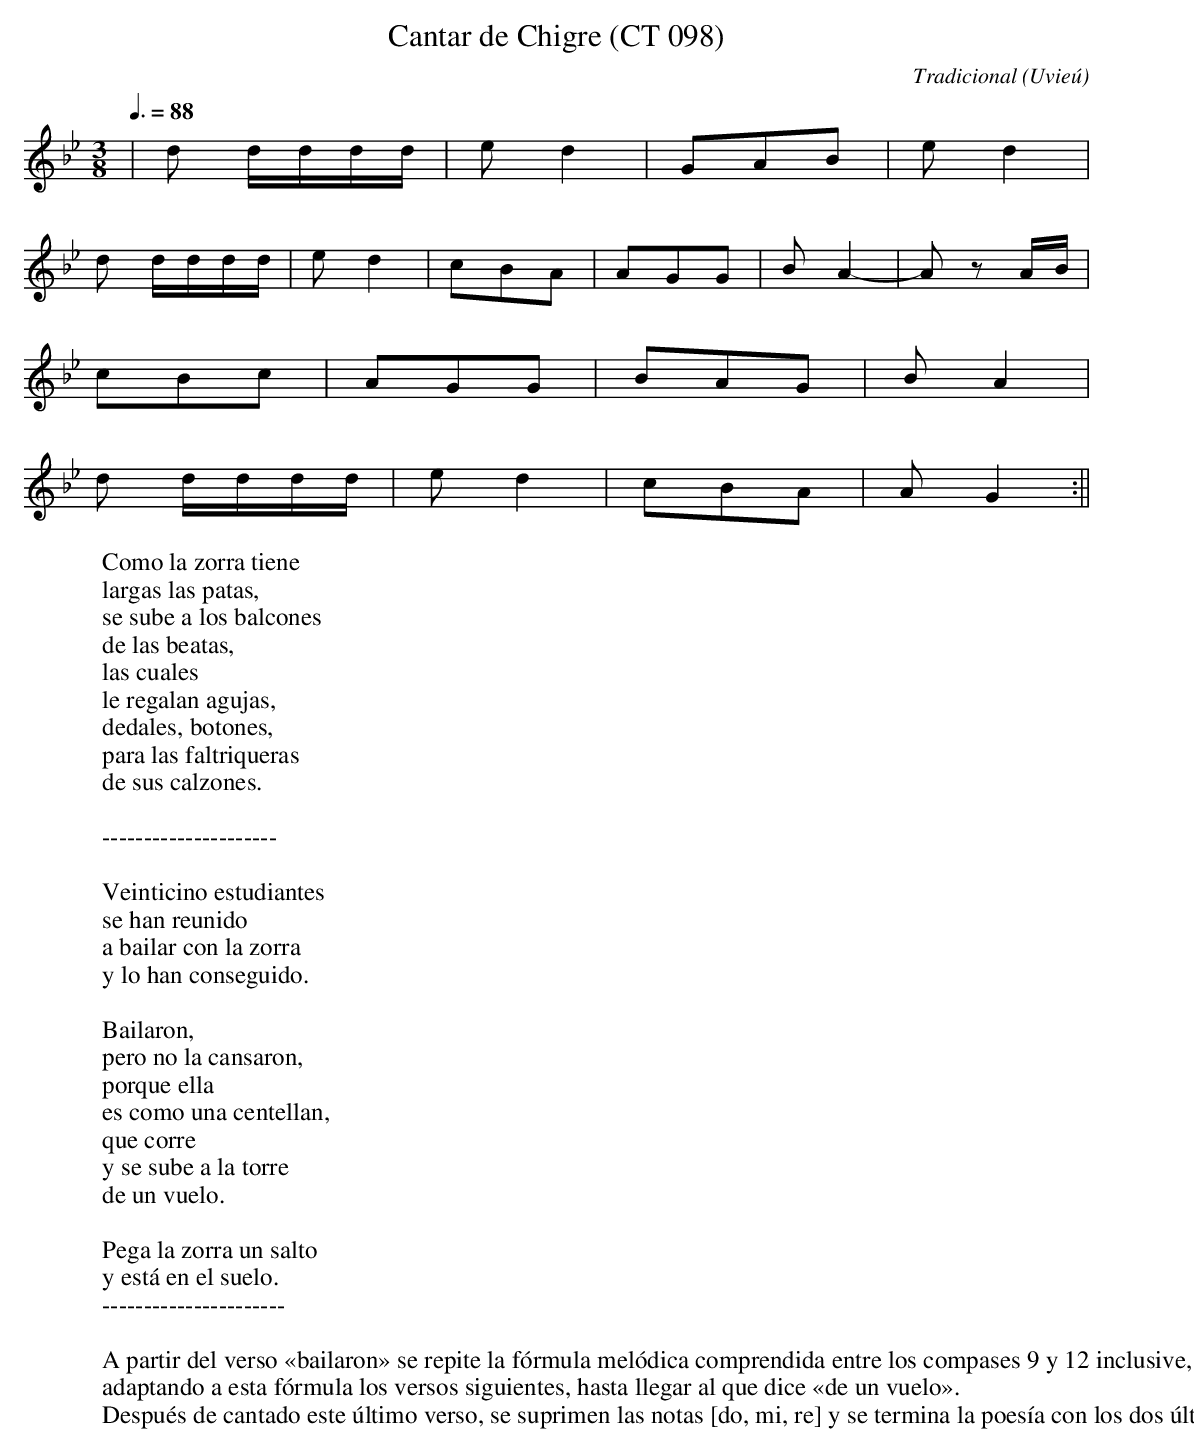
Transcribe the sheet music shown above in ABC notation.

X:1
T:Cantar de Chigre (CT 098)
C:Tradicional
O:Uvieú
M:3/8
L:1/8
Q:3/8=88
W:Como la zorra tiene
W:largas las patas,
W:se sube a los balcones
W:de las beatas,
W:las cuales
W:le regalan agujas,
W:dedales, botones,
W:para las faltriqueras
W:de sus calzones.
W:
W:---------------------
W:
W:Veinticino estudiantes
W:se han reunido
W:a bailar con la zorra
W:y lo han conseguido.
W:
W:Bailaron,
W:pero no la cansaron,
W:porque ella
W:es como una centellan,
W:que corre
W:y se sube a la torre
W:de un vuelo.
W:
W:Pega la zorra un salto
W:y está en el suelo.
W:----------------------
W:
W:A partir del verso «bailaron» se repite la fórmula melódica comprendida entre los compases 9 y 12 inclusive,
W:adaptando a esta fórmula los versos siguientes, hasta llegar al que dice «de un vuelo».
W:Después de cantado este último verso, se suprimen las notas [do, mi, re] y se termina la poesía con los dos últimos grupos rítimicos de la melodía, según aparecen en la transcripción.
K:Gm
|d d/d/d/d/|e d2|GAB|e d2|
d d/d/d/d/|e d2|cBA|AGG|B A2-|A z A/B/|
cBc|AGG|BAG|B A2|
d d/d/d/d/|e d2|cBA|A G2 :||
